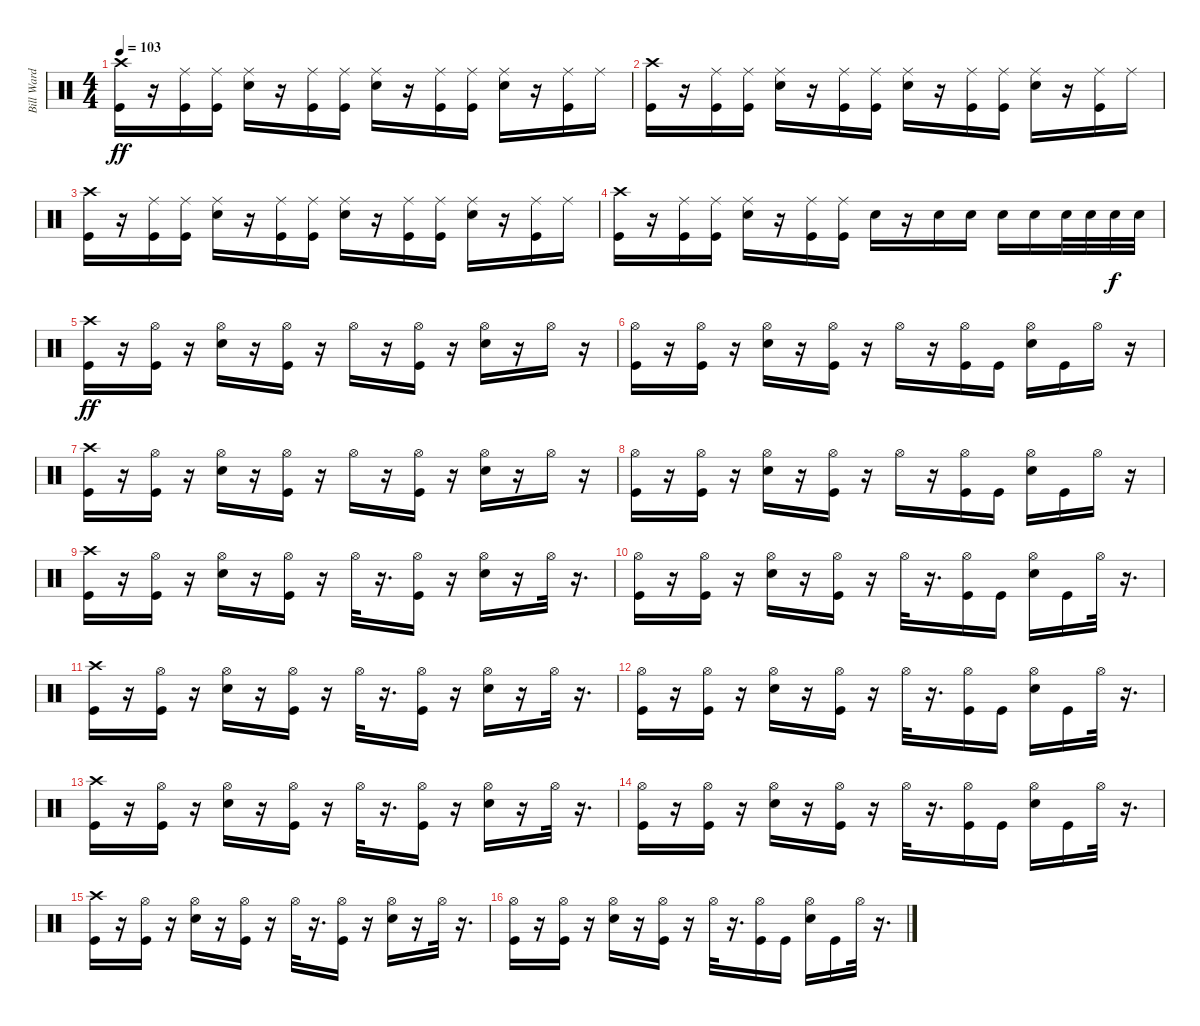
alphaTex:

\track ("Bill Ward" "Bill Ward") {instrument percussion}
\staff {score}
\articulation defaults
\ts (4 4)
\tempo 103
\clef neutral
\ks c
("Kick (hit)" "Crash high (hit)").16{dy ff} r.16 ("Kick (hit)" "Ride (middle)").16 ("Kick (hit)" "Ride (middle)").16 ("Ride (middle)" "Snare (hit) 2").16 r.16 ("Kick (hit)" "Ride (middle)").16 ("Kick (hit)" "Ride (middle)").16 ("Ride (middle)" "Snare (hit) 2").16 r.16 ("Kick (hit)" "Ride (middle)").16 ("Kick (hit)" "Ride (middle)").16 ("Ride (middle)" "Snare (hit) 2").16 r.16 ("Kick (hit)" "Ride (middle)").16 "Ride (middle)".16 |
("Crash high (hit)" "Kick (hit)").16 r.16 ("Kick (hit)" "Ride (middle)").16 ("Kick (hit)" "Ride (middle)").16 ("Ride (middle)" "Snare (hit) 2").16 r.16 ("Kick (hit)" "Ride (middle)").16 ("Kick (hit)" "Ride (middle)").16 ("Ride (middle)" "Snare (hit) 2").16 r.16 ("Kick (hit)" "Ride (middle)").16 ("Kick (hit)" "Ride (middle)").16 ("Ride (middle)" "Snare (hit) 2").16 r.16 ("Kick (hit)" "Ride (middle)").16 "Ride (middle)".16 |
("Crash high (hit)" "Kick (hit)").16 r.16 ("Kick (hit)" "Ride (middle)").16 ("Kick (hit)" "Ride (middle)").16 ("Ride (middle)" "Snare (hit) 2").16 r.16 ("Kick (hit)" "Ride (middle)").16 ("Kick (hit)" "Ride (middle)").16 ("Ride (middle)" "Snare (hit) 2").16 r.16 ("Kick (hit)" "Ride (middle)").16 ("Kick (hit)" "Ride (middle)").16 ("Ride (middle)" "Snare (hit) 2").16 r.16 ("Kick (hit)" "Ride (middle)").16 "Ride (middle)".16 |
("Crash high (hit)" "Kick (hit)").16 r.16 ("Kick (hit)" "Ride (middle)").16 ("Kick (hit)" "Ride (middle)").16 ("Ride (middle)" "Snare (hit) 2").16 r.16 ("Kick (hit)" "Ride (middle)").16 ("Kick (hit)" "Ride (middle)").16 "Snare (hit) 2".16 r.16 "Snare (hit) 2".16 "Snare (hit) 2".16 "Snare (hit) 2".16 "Snare (hit) 2".16 "Snare (hit) 2".32 "Snare (hit) 2".32 "Snare (hit) 2".32{dy f} "Snare (hit) 2".32 |
("Crash high (hit)" "Kick (hit)").16{dy ff} r.16 ("Kick (hit)" "Hi-Hat (open)").16 r.16 ("Snare (hit) 2" "Hi-Hat (open)").16 r.16 ("Kick (hit)" "Hi-Hat (open)").16 r.16 "Hi-Hat (open)".16 r.16 ("Kick (hit)" "Hi-Hat (open)").16 r.16 ("Hi-Hat (open)" "Snare (hit) 2").16 r.16 "Hi-Hat (open)".16 r.16 |
("Kick (hit)" "Hi-Hat (open)").16 r.16 ("Kick (hit)" "Hi-Hat (open)").16 r.16 ("Snare (hit) 2" "Hi-Hat (open)").16 r.16 ("Kick (hit)" "Hi-Hat (open)").16 r.16 "Hi-Hat (open)".16 r.16 ("Kick (hit)" "Hi-Hat (open)").16 "Kick (hit)".16 ("Hi-Hat (open)" "Snare (hit) 2").16 "Kick (hit)".16 "Hi-Hat (open)".16 r.16 |
("Kick (hit)" "Crash high (hit)").16 r.16 ("Kick (hit)" "Hi-Hat (open)").16 r.16 ("Snare (hit) 2" "Hi-Hat (open)").16 r.16 ("Kick (hit)" "Hi-Hat (open)").16 r.16 "Hi-Hat (open)".16 r.16 ("Kick (hit)" "Hi-Hat (open)").16 r.16 ("Hi-Hat (open)" "Snare (hit) 2").16 r.16 "Hi-Hat (open)".16 r.16 |
("Kick (hit)" "Hi-Hat (open)").16 r.16 ("Kick (hit)" "Hi-Hat (open)").16 r.16 ("Snare (hit) 2" "Hi-Hat (open)").16 r.16 ("Kick (hit)" "Hi-Hat (open)").16 r.16 "Hi-Hat (open)".16 r.16 ("Kick (hit)" "Hi-Hat (open)").16 "Kick (hit)".16 ("Hi-Hat (open)" "Snare (hit) 2").16 "Kick (hit)".16 "Hi-Hat (open)".16 r.16 |
("Crash high (hit)" "Kick (hit)").16 r.16 ("Kick (hit)" "Hi-Hat (open)").16 r.16 ("Snare (hit) 2" "Hi-Hat (open)").16 r.16 ("Kick (hit)" "Hi-Hat (open)").16 r.16 "Hi-Hat (open)".32 r.16{d} ("Kick (hit)" "Hi-Hat (open)").16 r.16 ("Snare (hit) 2" "Hi-Hat (open)").16 r.16 "Hi-Hat (open)".32 r.16{d} |
("Kick (hit)" "Hi-Hat (open)").16 r.16 ("Kick (hit)" "Hi-Hat (open)").16 r.16 ("Snare (hit) 2" "Hi-Hat (open)").16 r.16 ("Kick (hit)" "Hi-Hat (open)").16 r.16 "Hi-Hat (open)".32 r.16{d} ("Kick (hit)" "Hi-Hat (open)").16 "Kick (hit)".16 ("Snare (hit) 2" "Hi-Hat (open)").16 "Kick (hit)".16 "Hi-Hat (open)".32 r.16{d} |
("Kick (hit)" "Crash high (hit)").16 r.16 ("Kick (hit)" "Hi-Hat (open)").16 r.16 ("Snare (hit) 2" "Hi-Hat (open)").16 r.16 ("Kick (hit)" "Hi-Hat (open)").16 r.16 "Hi-Hat (open)".32 r.16{d} ("Kick (hit)" "Hi-Hat (open)").16 r.16 ("Snare (hit) 2" "Hi-Hat (open)").16 r.16 "Hi-Hat (open)".32 r.16{d} |
("Kick (hit)" "Hi-Hat (open)").16 r.16 ("Kick (hit)" "Hi-Hat (open)").16 r.16 ("Snare (hit) 2" "Hi-Hat (open)").16 r.16 ("Kick (hit)" "Hi-Hat (open)").16 r.16 "Hi-Hat (open)".32 r.16{d} ("Kick (hit)" "Hi-Hat (open)").16 "Kick (hit)".16 ("Snare (hit) 2" "Hi-Hat (open)").16 "Kick (hit)".16 "Hi-Hat (open)".32 r.16{d} |
("Crash high (hit)" "Kick (hit)").16 r.16 ("Kick (hit)" "Hi-Hat (open)").16 r.16 ("Snare (hit) 2" "Hi-Hat (open)").16 r.16 ("Kick (hit)" "Hi-Hat (open)").16 r.16 "Hi-Hat (open)".32 r.16{d} ("Kick (hit)" "Hi-Hat (open)").16 r.16 ("Snare (hit) 2" "Hi-Hat (open)").16 r.16 "Hi-Hat (open)".32 r.16{d} |
("Kick (hit)" "Hi-Hat (open)").16 r.16 ("Kick (hit)" "Hi-Hat (open)").16 r.16 ("Snare (hit) 2" "Hi-Hat (open)").16 r.16 ("Kick (hit)" "Hi-Hat (open)").16 r.16 "Hi-Hat (open)".32 r.16{d} ("Kick (hit)" "Hi-Hat (open)").16 "Kick (hit)".16 ("Snare (hit) 2" "Hi-Hat (open)").16 "Kick (hit)".16 "Hi-Hat (open)".32 r.16{d} |
("Kick (hit)" "Crash high (hit)").16 r.16 ("Kick (hit)" "Hi-Hat (open)").16 r.16 ("Snare (hit) 2" "Hi-Hat (open)").16 r.16 ("Kick (hit)" "Hi-Hat (open)").16 r.16 "Hi-Hat (open)".32 r.16{d} ("Kick (hit)" "Hi-Hat (open)").16 r.16 ("Snare (hit) 2" "Hi-Hat (open)").16 r.16 "Hi-Hat (open)".32 r.16{d} |
("Kick (hit)" "Hi-Hat (open)").16 r.16 ("Kick (hit)" "Hi-Hat (open)").16 r.16 ("Snare (hit) 2" "Hi-Hat (open)").16 r.16 ("Kick (hit)" "Hi-Hat (open)").16 r.16 "Hi-Hat (open)".32 r.16{d} ("Kick (hit)" "Hi-Hat (open)").16 "Kick (hit)".16 ("Snare (hit) 2" "Hi-Hat (open)").16 "Kick (hit)".16 "Hi-Hat (open)".32 r.16{d}
